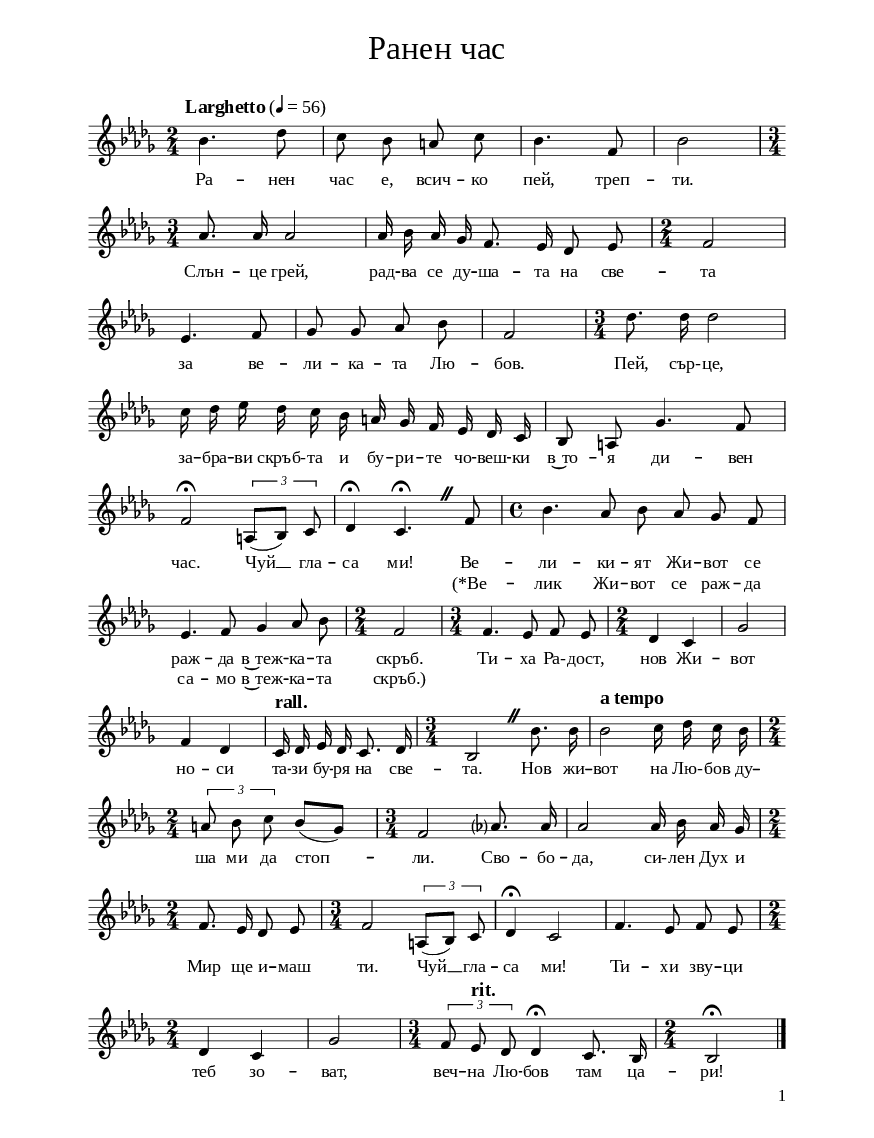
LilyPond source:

\version "2.24.2"

\include "include/globals.ily"

\bookpart {
  \label #'ref121
  \tocItem \markup "Ранен час"
  \paper {
    print-all-headers = ##t
    print-page-number = ##t
    print-first-page-number = ##t

    % put page numbers on the bottom
    oddHeaderMarkup = \markup ""
    evenHeaderMarkup = \markup ""
    oddFooterMarkup = \markup
    \fill-line {
      ""
      \if \should-print-page-number \fromproperty #'page:page-number-string
    }
    evenFooterMarkup = \markup
    \fill-line {
      \if \should-print-page-number \fromproperty #'page:page-number-string
      ""
    }

    left-margin = 1.5\cm
    right-margin = 1.5\cm
    top-margin = 1.6\cm
    bottom-margin = 1.2\cm
    ragged-bottom = ##t % do not spread the staves to fill the whole vertical space

    % change distance between staves
    system-system-spacing =
    #'((basic-distance . 10)
       (minimum-distance . 6)
       (padding . 1)
       (stretchability . 12))
  }
  \score {
    \include "include/score-layout.ily"


    \new Voice \relative c' {
      \clef treble
      \key bes \minor
      \time 2/4
      \tempoFunc "Larghetto" 4 "56"
      \autoBeamOff

      bes'4.  des8 | % 2
      c8  bes8  a8  c8 | % 3
      bes4.  f8 | % 4
      bes2 \break | % 5
      \time 3/4  | % 5
      as8.  as16  as2 | % 6
      as16  bes16  as16  ges16
      f8.  es16  des8  es8 | % 7
      \time 2/4  | % 7
      f2 \break | % 8
      es4.  f8 | % 9
      ges8  ges8  as8 bes8 |
      \barNumberCheck #10
      f2 | % 11
      \time 3/4  | % 11
      des'8.  des16  des2 \break | % 12
      c16  des16  es16  des16
      c16  bes16  a16  ges16
      f16  es16  des16  c16 | % 13
      bes8  a8  ges'4.  f8 \break | % 14
      f2 ^\fermata
      \tuplet 3/2 {   a,8 ( [  bes8 ) ]  c8 }
      | % 15
      des4 ^\fermata  c4. ^\fermata \caesura f8 | % 16
      \time 4/4  | % 16
      bes4.  as8  bes8  as8
      ges8  f8 \break | % 17
      es4.  f8  ges4  as8  bes8
      | % 18
      \time 2/4  | % 18
      f2 | % 19
      \time 3/4  | % 19
      f4.  es8  f8  es8 |
      \time 2/4  |
      des4  c4  | % 21
      ges'2 \break | % 22
      f4  des4 | % 23
      \tempo "rall." c16  des16  es16
      des16  c8.  des16 | % 24
      \time 3/4 bes2 \caesura % 25
      bes'8.  bes16 |
      \tempo "a tempo" bes2 % 26
      c16  des16  c16  bes16 |
      \time 2/4
      \tupletUp \tuplet 3/2 {a8  bes8  c8 }
      bes8 ( [  ges8 ) ] | % 27
      \time 3/4 f2 aes?8.  as16 | % 28
      as2  as16  bes16  as16
      ges16 \break | % 29
      \time 2/4  | % 29
      f8.  es16  des8  es8 |
      \time 3/4  | f2
      \tuplet 3/2 {a,8 ( [  bes8 ) ]  c8 }
      | % 31
      des4 ^\fermata  c2 | % 32
      f4.  es8  f8  es8 \break | % 33
      \time 2/4  | % 33
      des4  c4 | % 34
      ges'2 | % 35
      \time 3/4  | % 35
      \tuplet 3/2 { f8 \tempo "rit.               " es des } des4 \fermata  c8. bes16 | \time 2/4 bes2 \fermata \bar "|." \break
    }

    \addlyrics {
      Ра -- нен час е, всич -- ко пей,
      треп -- ти. Слън -- це грей, рад --
      ва се ду -- ша -- та на све -- та
      за ве -- ли -- ка -- та Лю -- бов.
      Пей, "сър-" -- це, за -- бра -- ви
      "скръб-" -- та и бу -- ри -- те чо --
      веш -- ки в~то -- я ди -- вен час.
      Чуй __  гла -- са ми! Ве -- ли --
      ки -- ят Жи -- вот се раж -- да
      в~теж -- ка -- та скръб. Ти -- ха
      "Ра-" -- дост, нов Жи -- вот но -- си
      та -- зи бу -- ря на све -- та.
      Нов жи -- вот на "Лю-" -- бов ду --
      ша ми да стоп -- ли. Сво -- бо
      -- да, "си-" -- лен Дух и Мир ще и --
      маш ти. Чуй __  гла -- са ми!
      Ти -- хи зву -- ци теб зо -- ват,
      веч -- на Лю -- бов там ца -- ри!}
      \addlyrics {
        \repeat unfold 52 { \skip 2 } (*Ве -- лик Жи -- вот се раж -- да са -- мо в~теж -- ка -- та скръб.)
      }

      \header {
        title = \titleFunc "Ранен час" "Ranen čas"
      }

      \midi{}

    } % score


  } % bookpart
